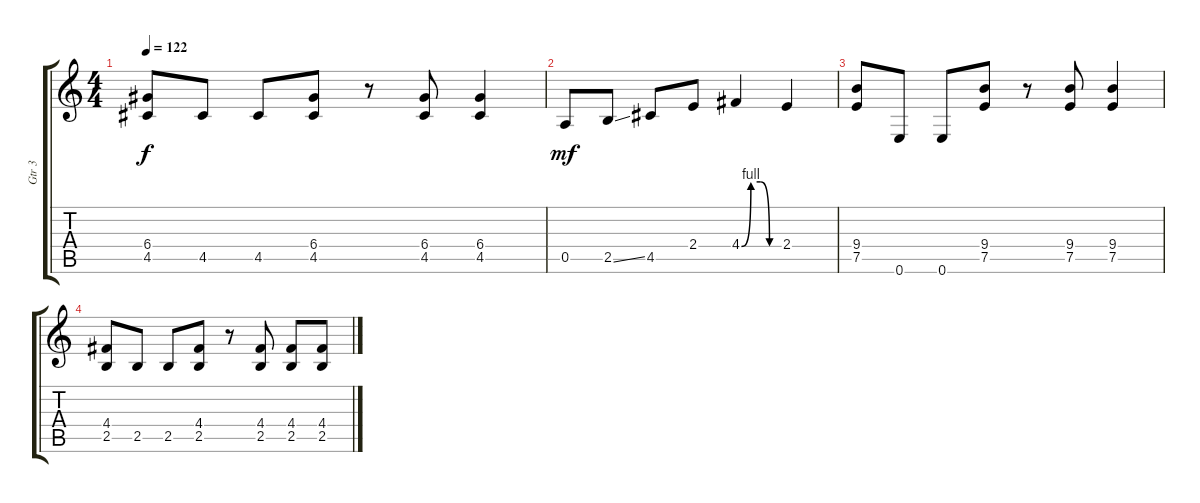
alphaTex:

\track ("Gtr 3" "Gtr 3") {instrument distortionguitar}
\staff {score tabs}
\tuning (E4 B3 G3 D3 A2 E2) {hide}
\ts (4 4)
\tempo 122
\clef g2
\ks c
(6.4 4.5).8{dy f} 4.5.8 4.5.8 (6.4 4.5).8 r.8 (6.4 4.5).8 (6.4 4.5).4 |
0.5.8{dy mf} 2.5{ss}.8 4.5.8 2.4.8 4.4{be (custom 0 0 15 4 30 4 45 0 60 0)}.4 2.4.4 |
(9.4 7.5).8 0.6.8 0.6.8 (9.4 7.5).8 r.8 (9.4 7.5).8 (9.4 7.5).4 |
(4.4 2.5).8 2.5.8 2.5.8 (4.4 2.5).8 r.8 (4.4 2.5).8 (4.4 2.5).8 (4.4 2.5).8
